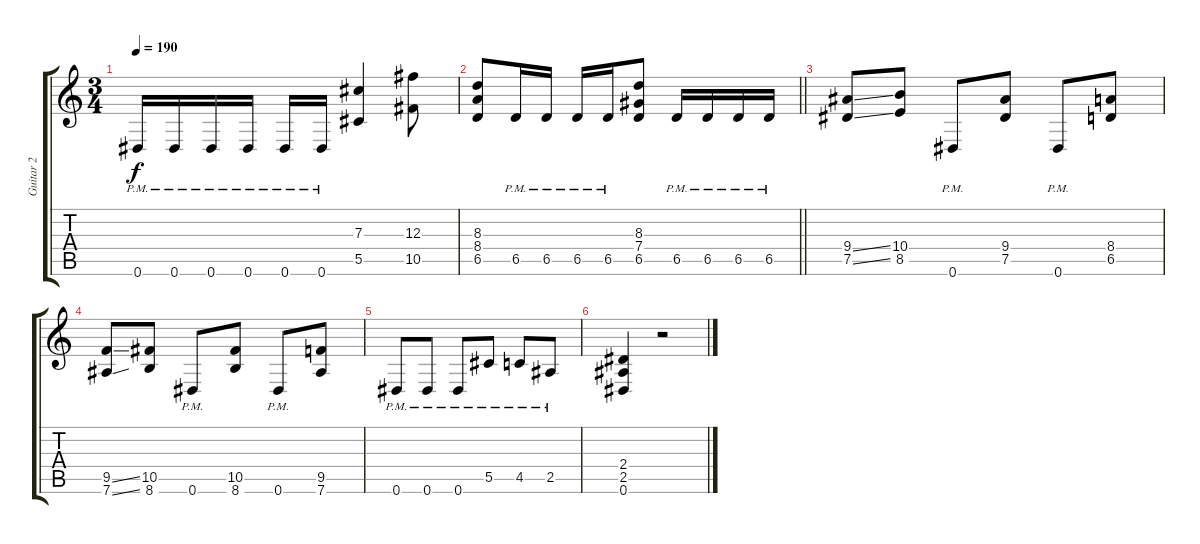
\track ("Guitar 2" "Guitar 2") {instrument overdrivenguitar}
\staff {score tabs}
\tuning (Eb4 Bb3 Gb3 Db3 Ab2 Eb2) {hide}
\ts (3 4)
\tempo 190
\clef g2
\ks c
0.6{pm}.16{dy f} 0.6{pm}.16 0.6{pm}.16 0.6{pm}.16 0.6{pm}.16 0.6{pm}.16 (7.3 5.5).4 (12.3 10.5).8 |
\barLineRight lightlight
(8.3 8.4 6.5).8 6.5{pm}.16 6.5{pm}.16 6.5{pm}.16 6.5{pm}.16 (8.3 7.4 6.5).8 6.5{pm}.16 6.5{pm}.16 6.5{pm}.16 6.5{pm}.16 |
(9.4{ss} 7.5{ss}).8 (10.4 8.5).8 0.6{pm}.8 (9.4 7.5).8 0.6{pm}.8 (8.4 6.5).8 |
(9.5{ss} 7.6{ss}).8 (10.5 8.6).8 0.6{pm}.8 (10.5 8.6).8 0.6{pm}.8 (9.5 7.6).8 |
0.6{pm}.8 0.6{pm}.8 0.6{pm}.8 5.5{pm}.8 4.5{pm}.8 2.5{pm}.8 |
(2.4 2.5 0.6).4 r.2
